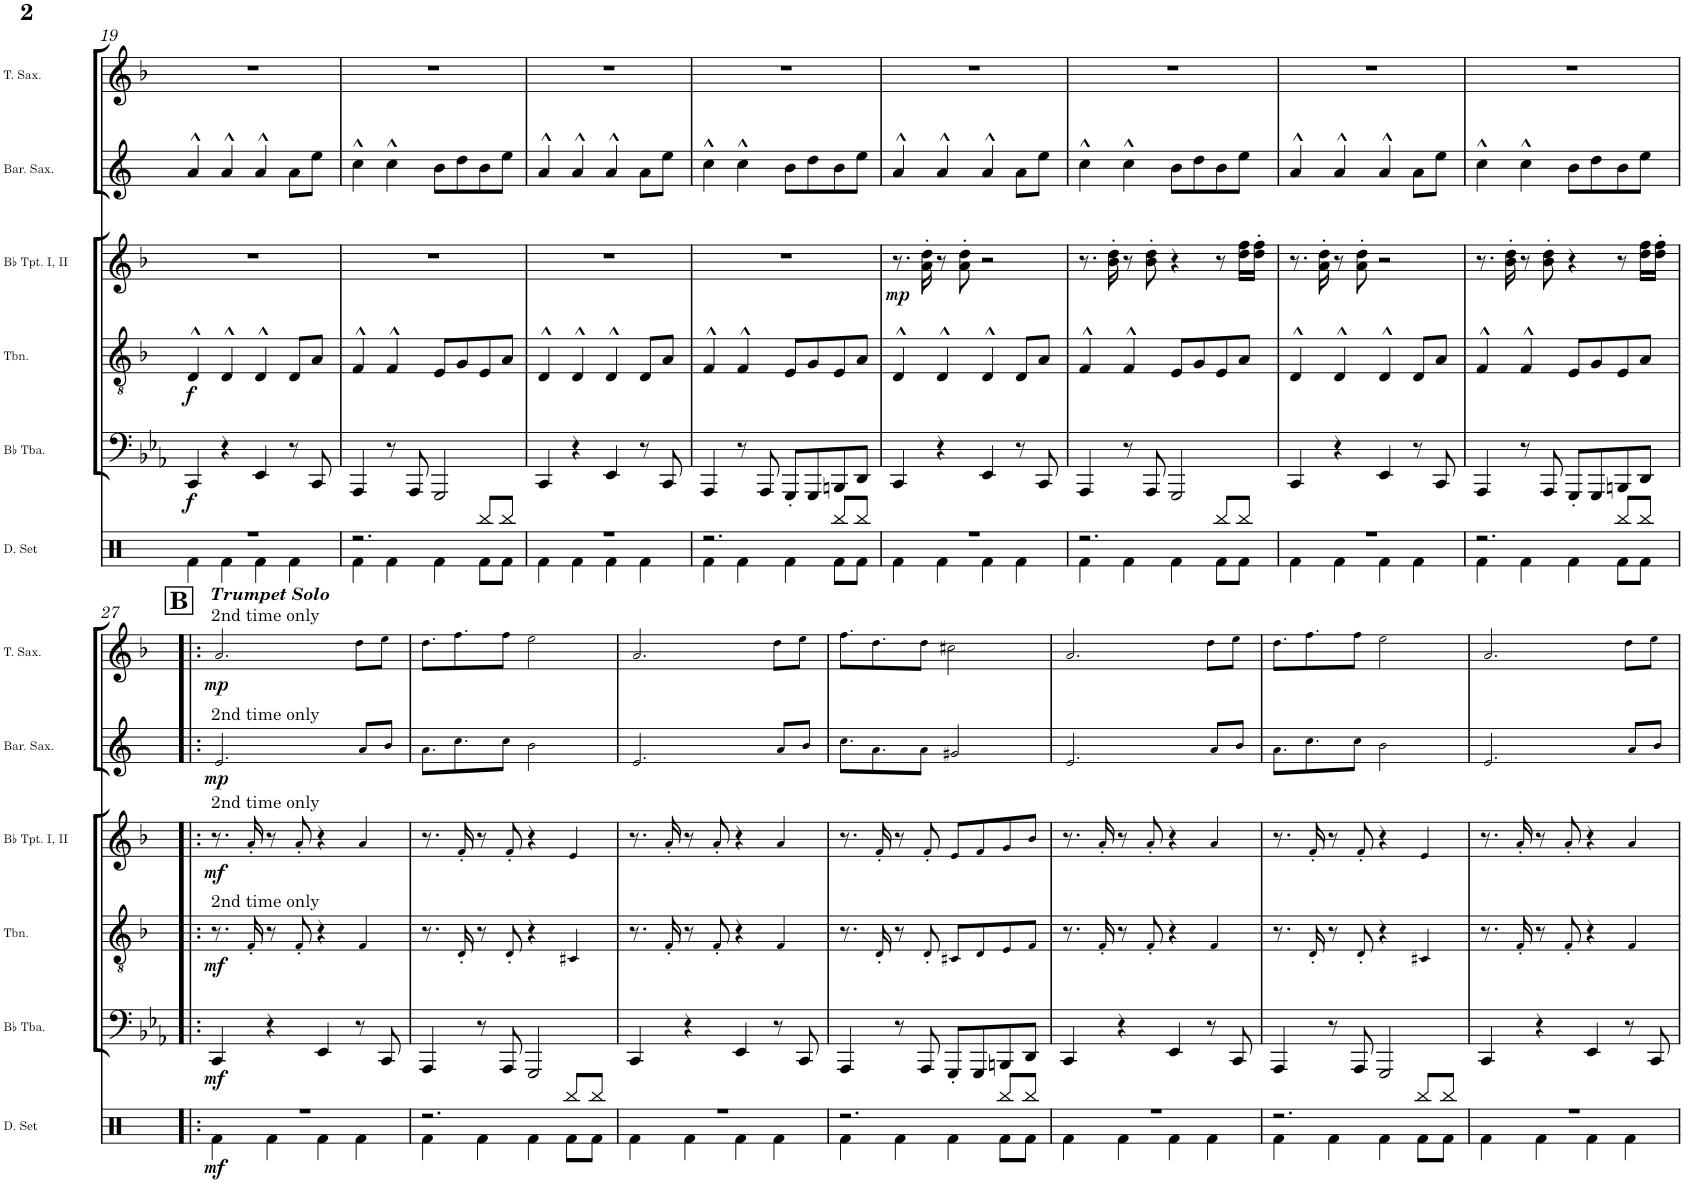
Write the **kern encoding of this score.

**kern	**dynam	**kern	**dynam	**kern	**dynam	**kern	**dynam	**kern	**dynam	**kern	**dynam
*part6	*part6	*part5	*part5	*part4	*part4	*part3	*part3	*part2	*part2	*part1	*part1
*staff6	*staff6	*staff5	*staff5	*staff4	*staff4	*staff3	*staff3	*staff2	*staff2	*staff1	*staff1
*I"Drumset	*	*I"Bb Tuba	*	*I"Trombone	*	*I"Bb Trumpet I, II	*	*I"Baritone Saxophone	*	*I"Tenor Saxophone	*
*I'D. Set	*	*I'Bb Tba.	*	*I'Tbn.	*	*I'Bb Tpt. I, II	*	*I'Bar. Sax.	*	*I'T. Sax.	*
!!LO:PB:g=z
*clefX	*	*clefF4	*	*clefGv2	*	*clefG2	*	*clefG2	*	*clefG2	*
*	*	*	*	*Trd1c2	*	*Trd1c2	*	*Trd12c21	*	*Trd8c14	*
*k[]	*	*k[b-e-a-]	*	*k[b-]	*	*k[b-]	*	*k[]	*	*k[b-]	*
*M2/2	*	*M2/2	*	*M2/2	*	*M2/2	*	*M2/2	*	*M2/2	*
*met(c|)	*	*met(c|)	*	*met(c|)	*	*met(c|)	*	*met(c|)	*	*met(c|)	*
=19	=19	=19	=19	=19	=19	=19	=19	=19	=19	=19	=19
*^	*	*	*	*	*	*	*	*	*	*	*
!	!	!	!	!LO:DY:b	!	!LO:DY:b	!	!	!	!	!	!
1r	4Rf\	.	4CC/	f	4D^^/	f	1r	.	4a^^/	.	1r	.
.	4Rf\	.	4r	.	4D^^/	.	.	.	4a^^/	.	.	.
.	4Rf\	.	4EE-/	.	4D^^/	.	.	.	4a^^/	.	.	.
.	4Rf\	.	8r	.	8D/L	.	.	.	8a\L	.	.	.
.	.	.	8CC/	.	8A/J	.	.	.	8ee\J	.	.	.
=20	=20	=20	=20	=20	=20	=20	=20	=20	=20	=20	=20	=20
2.r	4Rf\	.	4AAA-/	.	4F^^/	.	1r	.	4cc^^\	.	1r	.
.	4Rf\	.	8r	.	4F^^/	.	.	.	4cc^^\	.	.	.
.	.	.	8AAA-/	.	.	.	.	.	.	.	.	.
.	4Rf\	.	2GGG/	.	8E/L	.	.	.	8b\L	.	.	.
.	.	.	.	.	8G/	.	.	.	8dd\	.	.	.
8Rbb/L	8Rf\L	.	.	.	8E/	.	.	.	8b\	.	.	.
8Rbb/J	8Rf\J	.	.	.	8A/J	.	.	.	8ee\J	.	.	.
=21	=21	=21	=21	=21	=21	=21	=21	=21	=21	=21	=21	=21
1r	4Rf\	.	4CC/	.	4D^^/	.	1r	.	4a^^/	.	1r	.
.	4Rf\	.	4r	.	4D^^/	.	.	.	4a^^/	.	.	.
.	4Rf\	.	4EE-/	.	4D^^/	.	.	.	4a^^/	.	.	.
.	4Rf\	.	8r	.	8D/L	.	.	.	8a\L	.	.	.
.	.	.	8CC/	.	8A/J	.	.	.	8ee\J	.	.	.
=22	=22	=22	=22	=22	=22	=22	=22	=22	=22	=22	=22	=22
2.r	4Rf\	.	4AAA-/	.	4F^^/	.	1r	.	4cc^^\	.	1r	.
.	4Rf\	.	8r	.	4F^^/	.	.	.	4cc^^\	.	.	.
.	.	.	8AAA-/	.	.	.	.	.	.	.	.	.
.	4Rf\	.	8GGG'/L	.	8E/L	.	.	.	8b\L	.	.	.
.	.	.	8GGG/	.	8G/	.	.	.	8dd\	.	.	.
8Rbb/L	8Rf\L	.	8BBBn/	.	8E/	.	.	.	8b\	.	.	.
8Rbb/J	8Rf\J	.	8DD/J	.	8A/J	.	.	.	8ee\J	.	.	.
=23	=23	=23	=23	=23	=23	=23	=23	=23	=23	=23	=23	=23
!	!	!	!	!	!	!	!	!LO:DY:b	!	!	!	!
1r	4Rf\	.	4CC/	.	4D^^/	.	8.r	mp	4a^^/	.	1r	.
.	.	.	.	.	.	.	16a\' 16dd\'	.	.	.	.	.
.	4Rf\	.	4r	.	4D^^/	.	8r	.	4a^^/	.	.	.
.	.	.	.	.	.	.	8a\' 8dd\'	.	.	.	.	.
.	4Rf\	.	4EE-/	.	4D^^/	.	2r	.	4a^^/	.	.	.
.	4Rf\	.	8r	.	8D/L	.	.	.	8a\L	.	.	.
.	.	.	8CC/	.	8A/J	.	.	.	8ee\J	.	.	.
=24	=24	=24	=24	=24	=24	=24	=24	=24	=24	=24	=24	=24
2.r	4Rf\	.	4AAA-/	.	4F^^/	.	8.r	.	4cc^^\	.	1r	.
.	.	.	.	.	.	.	16b-\' 16dd\'	.	.	.	.	.
.	4Rf\	.	8r	.	4F^^/	.	8r	.	4cc^^\	.	.	.
.	.	.	8AAA-/	.	.	.	8b-\' 8dd\'	.	.	.	.	.
.	4Rf\	.	2GGG/	.	8E/L	.	4r	.	8b\L	.	.	.
.	.	.	.	.	8G/	.	.	.	8dd\	.	.	.
8Rbb/L	8Rf\L	.	.	.	8E/	.	8r	.	8b\	.	.	.
8Rbb/J	8Rf\J	.	.	.	8A/J	.	16dd\ 16ff\LL	.	8ee\J	.	.	.
.	.	.	.	.	.	.	16dd\' 16ff\'JJ	.	.	.	.	.
=25	=25	=25	=25	=25	=25	=25	=25	=25	=25	=25	=25	=25
1r	4Rf\	.	4CC/	.	4D^^/	.	8.r	.	4a^^/	.	1r	.
.	.	.	.	.	.	.	16a\' 16dd\'	.	.	.	.	.
.	4Rf\	.	4r	.	4D^^/	.	8r	.	4a^^/	.	.	.
.	.	.	.	.	.	.	8a\' 8dd\'	.	.	.	.	.
.	4Rf\	.	4EE-/	.	4D^^/	.	2r	.	4a^^/	.	.	.
.	4Rf\	.	8r	.	8D/L	.	.	.	8a\L	.	.	.
.	.	.	8CC/	.	8A/J	.	.	.	8ee\J	.	.	.
=26	=26	=26	=26	=26	=26	=26	=26	=26	=26	=26	=26	=26
2.r	4Rf\	.	4AAA-/	.	4F^^/	.	8.r	.	4cc^^\	.	1r	.
.	.	.	.	.	.	.	16b-\' 16dd\'	.	.	.	.	.
.	4Rf\	.	8r	.	4F^^/	.	8r	.	4cc^^\	.	.	.
.	.	.	8AAA-/	.	.	.	8b-\' 8dd\'	.	.	.	.	.
.	4Rf\	.	8GGG'/L	.	8E/L	.	4r	.	8b\L	.	.	.
.	.	.	8GGG/	.	8G/	.	.	.	8dd\	.	.	.
8Rbb/L	8Rf\L	.	8BBBn/	.	8E/	.	8r	.	8b\	.	.	.
8Rbb/J	8Rf\J	.	8DD/J	.	8A/J	.	16dd\ 16ff\LL	.	8ee\J	.	.	.
.	.	.	.	.	.	.	16dd\' 16ff\'JJ	.	.	.	.	.
!!LO:LB:g=z
!!LO:REH:place=s1:a:B:cj:fs=14:t=B
=27!|:	=27!|:	=27!|:	=27!|:	=27!|:	=27!|:	=27!|:	=27!|:	=27!|:	=27!|:	=27!|:	=27!|:	=27!|:
!	!	!	!	!	!	!	!	!	!	!	!LO:TX:a:Bi:t=Trumpet Solo	!
!	!	!	!	!	!	!	!	!	!	!	!LO:TX:a:t=2nd time only	!
!	!	!	!	!	!	!	!	!	!LO:TX:a:t=2nd time only	!	!	!
!	!	!	!	!	!	!	!LO:TX:a:t=2nd time only	!	!	!	!	!
!	!	!	!	!	!LO:TX:a:t=2nd time only	!	!	!	!	!	!	!
!	!	!LO:DY:b	!	!LO:DY:b	!	!LO:DY:b	!	!LO:DY:b	!	!LO:DY:b	!	!LO:DY:b
1r	4Rf\	mf	4CC/	mf	8.r	mf	8.r	mf	2.e!/	mp	2.a!/	mp
.	.	.	.	.	16F'!/	.	16a'!/	.	.	.	.	.
.	4Rf\	.	4r	.	8r	.	8r	.	.	.	.	.
.	.	.	.	.	8F'!/	.	8a'!/	.	.	.	.	.
.	4Rf\	.	4EE-/	.	4r	.	4r	.	.	.	.	.
.	4Rf\	.	8r	.	4F!/	.	4a!/	.	8a!/L	.	8dd!\L	.
.	.	.	8CC/	.	.	.	.	.	8b!/J	.	8ee!\J	.
=28	=28	=28	=28	=28	=28	=28	=28	=28	=28	=28	=28	=28
2.r	4Rf\	.	4AAA-/	.	8.r	.	8.r	.	8.a!\L	.	8.dd!\L	.
.	.	.	.	.	16D'!/	.	16f'!/	.	8.cc!\	.	8.ff!\	.
.	4Rf\	.	8r	.	8r	.	8r	.	.	.	.	.
.	.	.	8AAA-/	.	8D'!/	.	8f'!/	.	8cc!\J	.	8ff!\J	.
.	4Rf\	.	2GGG/	.	4r	.	4r	.	2b!\	.	2ee!\	.
8Rbb/L	8Rf\L	.	.	.	4C#X!/	.	4e!/	.	.	.	.	.
8Rbb/J	8Rf\J	.	.	.	.	.	.	.	.	.	.	.
=29	=29	=29	=29	=29	=29	=29	=29	=29	=29	=29	=29	=29
1r	4Rf\	.	4CC/	.	8.r	.	8.r	.	2.e!/	.	2.a!/	.
.	.	.	.	.	16F'!/	.	16a'!/	.	.	.	.	.
.	4Rf\	.	4r	.	8r	.	8r	.	.	.	.	.
.	.	.	.	.	8F'!/	.	8a'!/	.	.	.	.	.
.	4Rf\	.	4EE-/	.	4r	.	4r	.	.	.	.	.
.	4Rf\	.	8r	.	4F!/	.	4a!/	.	8a!/L	.	8dd!\L	.
.	.	.	8CC/	.	.	.	.	.	8b!/J	.	8ee!\J	.
=30	=30	=30	=30	=30	=30	=30	=30	=30	=30	=30	=30	=30
2.r	4Rf\	.	4AAA-/	.	8.r	.	8.r	.	8.cc!\L	.	8.ff!\L	.
.	.	.	.	.	16D'!/	.	16f'!/	.	8.a!\	.	8.dd!\	.
.	4Rf\	.	8r	.	8r	.	8r	.	.	.	.	.
.	.	.	8AAA-/	.	8D'!/	.	8f'!/	.	8a!\J	.	8dd!\J	.
.	4Rf\	.	8GGG'/L	.	8C#X!/L	.	8e!/L	.	2g#X!/	.	2cc#X!\	.
.	.	.	8GGG/	.	8D!/	.	8f!/	.	.	.	.	.
8Rbb/L	8Rf\L	.	8BBBn/	.	8E!/	.	8g!/	.	.	.	.	.
8Rbb/J	8Rf\J	.	8DD/J	.	8F!/J	.	8b-!/J	.	.	.	.	.
=31	=31	=31	=31	=31	=31	=31	=31	=31	=31	=31	=31	=31
1r	4Rf\	.	4CC/	.	8.r	.	8.r	.	2.e!/	.	2.a!/	.
.	.	.	.	.	16F'!/	.	16a'!/	.	.	.	.	.
.	4Rf\	.	4r	.	8r	.	8r	.	.	.	.	.
.	.	.	.	.	8F'!/	.	8a'!/	.	.	.	.	.
.	4Rf\	.	4EE-/	.	4r	.	4r	.	.	.	.	.
.	4Rf\	.	8r	.	4F!/	.	4a!/	.	8a!/L	.	8dd!\L	.
.	.	.	8CC/	.	.	.	.	.	8b!/J	.	8ee!\J	.
=32	=32	=32	=32	=32	=32	=32	=32	=32	=32	=32	=32	=32
2.r	4Rf\	.	4AAA-/	.	8.r	.	8.r	.	8.a!\L	.	8.dd!\L	.
.	.	.	.	.	16D'!/	.	16f'!/	.	8.cc!\	.	8.ff!\	.
.	4Rf\	.	8r	.	8r	.	8r	.	.	.	.	.
.	.	.	8AAA-/	.	8D'!/	.	8f'!/	.	8cc!\J	.	8ff!\J	.
.	4Rf\	.	2GGG/	.	4r	.	4r	.	2b!\	.	2ee!\	.
8Rbb/L	8Rf\L	.	.	.	4C#X!/	.	4e!/	.	.	.	.	.
8Rbb/J	8Rf\J	.	.	.	.	.	.	.	.	.	.	.
=33	=33	=33	=33	=33	=33	=33	=33	=33	=33	=33	=33	=33
1r	4Rf\	.	4CC/	.	8.r	.	8.r	.	2.e!/	.	2.a!/	.
.	.	.	.	.	16F'!/	.	16a'!/	.	.	.	.	.
.	4Rf\	.	4r	.	8r	.	8r	.	.	.	.	.
.	.	.	.	.	8F'!/	.	8a'!/	.	.	.	.	.
.	4Rf\	.	4EE-/	.	4r	.	4r	.	.	.	.	.
.	4Rf\	.	8r	.	4F!/	.	4a!/	.	8a!/L	.	8dd!\L	.
.	.	.	8CC/	.	.	.	.	.	8b!/J	.	8ee!\J	.
*v	*v	*	*	*	*	*	*	*	*	*	*	*
=	=	=	=	=	=	=	=	=	=	=	=
*-	*-	*-	*-	*-	*-	*-	*-	*-	*-	*-	*-
